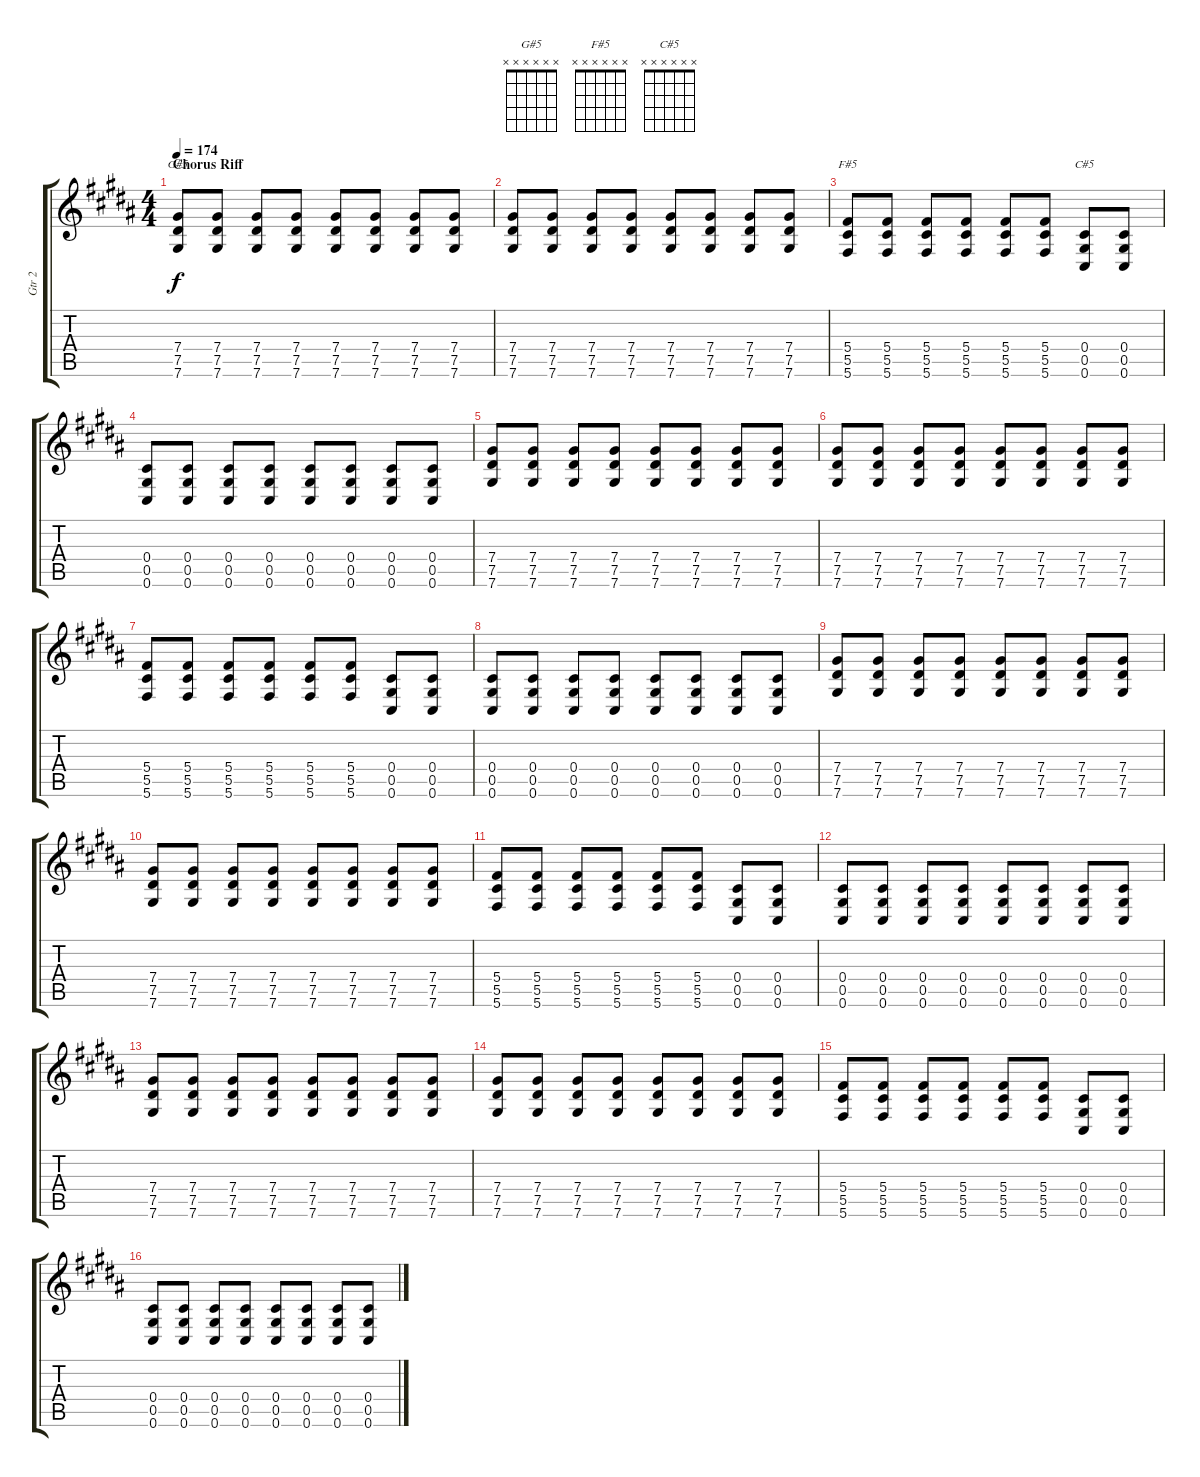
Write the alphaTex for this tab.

\track ("Gtr 2" "Gtr 2") {instrument electricguitarjazz}
\staff {score tabs}
\tuning (Eb4 Bb3 Gb3 Db3 Ab2 Db2) {hide}
\chord ("G#5" x x x x x x)
\chord ("F#5" x x x x x x)
\chord ("C#5" x x x x x x)
\ts (4 4)
\section ("" "Chorus Riff")
\tempo 174
\clef g2
\ks g#minor
(7.4 7.5 7.6).8{ch "G#5" dy f volume 11 instrument distortionguitar} (7.4 7.5 7.6).8 (7.4 7.5 7.6).8 (7.4 7.5 7.6).8 (7.4 7.5 7.6).8 (7.4 7.5 7.6).8 (7.4 7.5 7.6).8 (7.4 7.5 7.6).8 |
(7.4 7.5 7.6).8 (7.4 7.5 7.6).8 (7.4 7.5 7.6).8 (7.4 7.5 7.6).8 (7.4 7.5 7.6).8 (7.4 7.5 7.6).8 (7.4 7.5 7.6).8 (7.4 7.5 7.6).8 |
(5.4 5.5 5.6).8{ch "F#5"} (5.4 5.5 5.6).8 (5.4 5.5 5.6).8 (5.4 5.5 5.6).8 (5.4 5.5 5.6).8 (5.4 5.5 5.6).8 (0.4 0.5 0.6).8{ch "C#5"} (0.4 0.5 0.6).8 |
(0.4 0.5 0.6).8 (0.4 0.5 0.6).8 (0.4 0.5 0.6).8 (0.4 0.5 0.6).8 (0.4 0.5 0.6).8 (0.4 0.5 0.6).8 (0.4 0.5 0.6).8 (0.4 0.5 0.6).8 |
(7.4 7.5 7.6).8 (7.4 7.5 7.6).8 (7.4 7.5 7.6).8 (7.4 7.5 7.6).8 (7.4 7.5 7.6).8 (7.4 7.5 7.6).8 (7.4 7.5 7.6).8 (7.4 7.5 7.6).8 |
(7.4 7.5 7.6).8 (7.4 7.5 7.6).8 (7.4 7.5 7.6).8 (7.4 7.5 7.6).8 (7.4 7.5 7.6).8 (7.4 7.5 7.6).8 (7.4 7.5 7.6).8 (7.4 7.5 7.6).8 |
(5.4 5.5 5.6).8 (5.4 5.5 5.6).8 (5.4 5.5 5.6).8 (5.4 5.5 5.6).8 (5.4 5.5 5.6).8 (5.4 5.5 5.6).8 (0.4 0.5 0.6).8 (0.4 0.5 0.6).8 |
(0.4 0.5 0.6).8 (0.4 0.5 0.6).8 (0.4 0.5 0.6).8 (0.4 0.5 0.6).8 (0.4 0.5 0.6).8 (0.4 0.5 0.6).8 (0.4 0.5 0.6).8 (0.4 0.5 0.6).8 |
(7.4 7.5 7.6).8 (7.4 7.5 7.6).8 (7.4 7.5 7.6).8 (7.4 7.5 7.6).8 (7.4 7.5 7.6).8 (7.4 7.5 7.6).8 (7.4 7.5 7.6).8 (7.4 7.5 7.6).8 |
(7.4 7.5 7.6).8 (7.4 7.5 7.6).8 (7.4 7.5 7.6).8 (7.4 7.5 7.6).8 (7.4 7.5 7.6).8 (7.4 7.5 7.6).8 (7.4 7.5 7.6).8 (7.4 7.5 7.6).8 |
(5.4 5.5 5.6).8 (5.4 5.5 5.6).8 (5.4 5.5 5.6).8 (5.4 5.5 5.6).8 (5.4 5.5 5.6).8 (5.4 5.5 5.6).8 (0.4 0.5 0.6).8 (0.4 0.5 0.6).8 |
(0.4 0.5 0.6).8 (0.4 0.5 0.6).8 (0.4 0.5 0.6).8 (0.4 0.5 0.6).8 (0.4 0.5 0.6).8 (0.4 0.5 0.6).8 (0.4 0.5 0.6).8 (0.4 0.5 0.6).8 |
(7.4 7.5 7.6).8 (7.4 7.5 7.6).8 (7.4 7.5 7.6).8 (7.4 7.5 7.6).8 (7.4 7.5 7.6).8 (7.4 7.5 7.6).8 (7.4 7.5 7.6).8 (7.4 7.5 7.6).8 |
(7.4 7.5 7.6).8 (7.4 7.5 7.6).8 (7.4 7.5 7.6).8 (7.4 7.5 7.6).8 (7.4 7.5 7.6).8 (7.4 7.5 7.6).8 (7.4 7.5 7.6).8 (7.4 7.5 7.6).8 |
(5.4 5.5 5.6).8 (5.4 5.5 5.6).8 (5.4 5.5 5.6).8 (5.4 5.5 5.6).8 (5.4 5.5 5.6).8 (5.4 5.5 5.6).8 (0.4 0.5 0.6).8 (0.4 0.5 0.6).8 |
(0.4 0.5 0.6).8 (0.4 0.5 0.6).8 (0.4 0.5 0.6).8 (0.4 0.5 0.6).8 (0.4 0.5 0.6).8 (0.4 0.5 0.6).8 (0.4 0.5 0.6).8 (0.4 0.5 0.6).8
